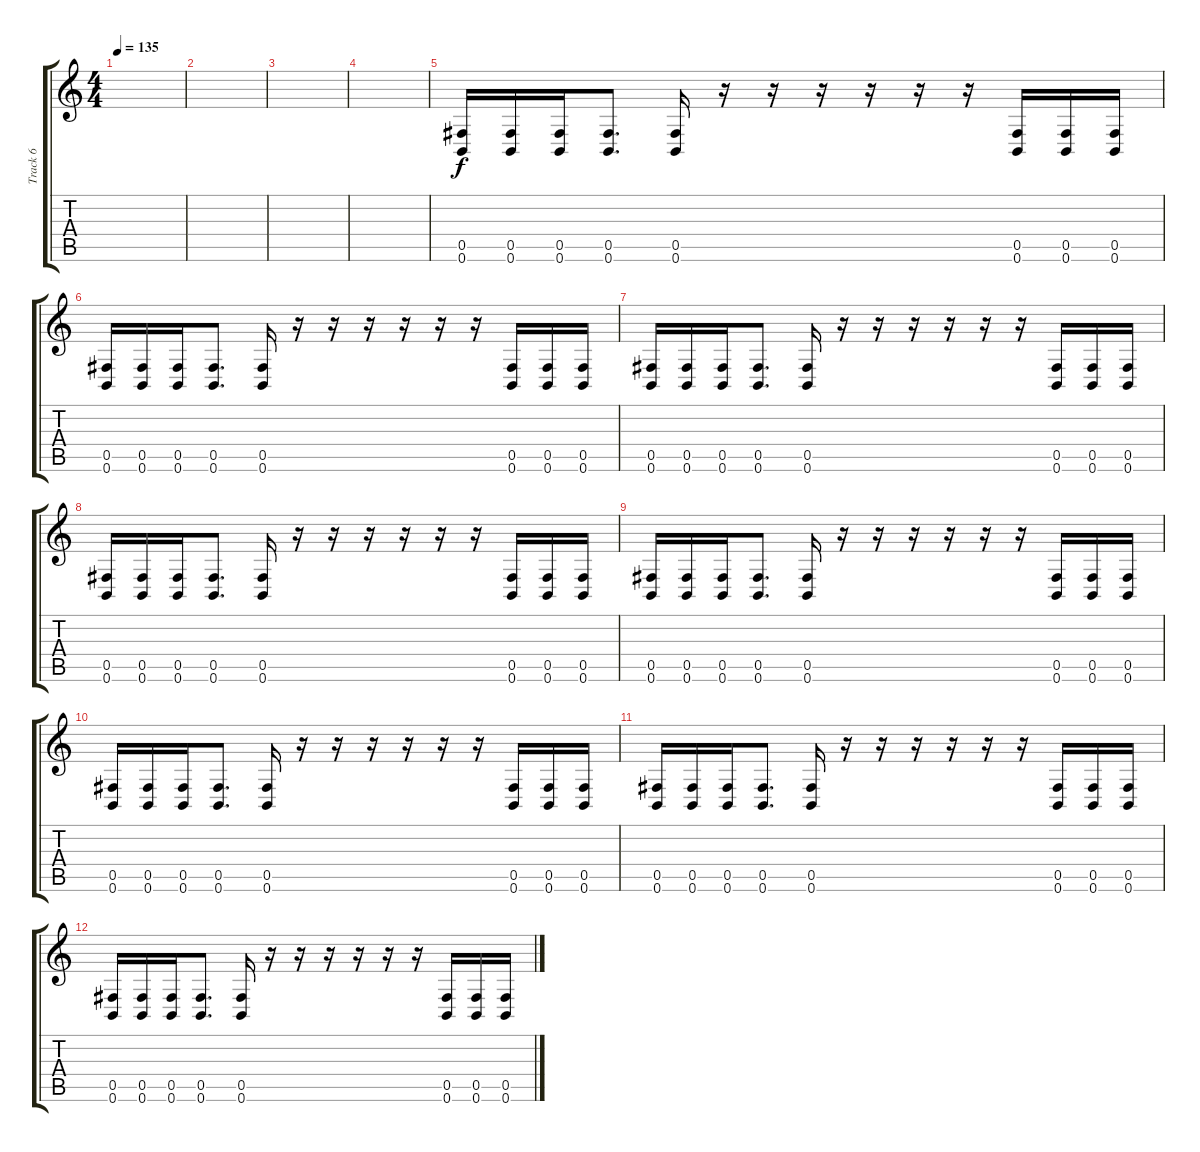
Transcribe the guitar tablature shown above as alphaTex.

\track ("Track 6" "Track 6") {instrument overdrivenguitar}
\staff {score tabs}
\tuning (Db4 Ab3 E3 B2 Gb2 B1) {hide}
\ts (4 4)
\tempo 135
\clef g2
\ks c
|
|
|
|
(0.5 0.6).16 (0.5 0.6).16 (0.5 0.6).16 (0.5 0.6).8{d} (0.5 0.6).16 r.16 r.16 r.16 r.16 r.16 r.16 (0.5 0.6).16 (0.5 0.6).16 (0.5 0.6).16 |
(0.5 0.6).16 (0.5 0.6).16 (0.5 0.6).16 (0.5 0.6).8{d} (0.5 0.6).16 r.16 r.16 r.16 r.16 r.16 r.16 (0.5 0.6).16 (0.5 0.6).16 (0.5 0.6).16 |
(0.5 0.6).16 (0.5 0.6).16 (0.5 0.6).16 (0.5 0.6).8{d} (0.5 0.6).16 r.16 r.16 r.16 r.16 r.16 r.16 (0.5 0.6).16 (0.5 0.6).16 (0.5 0.6).16 |
(0.5 0.6).16 (0.5 0.6).16 (0.5 0.6).16 (0.5 0.6).8{d} (0.5 0.6).16 r.16 r.16 r.16 r.16 r.16 r.16 (0.5 0.6).16 (0.5 0.6).16 (0.5 0.6).16 |
(0.5 0.6).16 (0.5 0.6).16 (0.5 0.6).16 (0.5 0.6).8{d} (0.5 0.6).16 r.16 r.16 r.16 r.16 r.16 r.16 (0.5 0.6).16 (0.5 0.6).16 (0.5 0.6).16 |
(0.5 0.6).16 (0.5 0.6).16 (0.5 0.6).16 (0.5 0.6).8{d} (0.5 0.6).16 r.16 r.16 r.16 r.16 r.16 r.16 (0.5 0.6).16 (0.5 0.6).16 (0.5 0.6).16 |
(0.5 0.6).16 (0.5 0.6).16 (0.5 0.6).16 (0.5 0.6).8{d} (0.5 0.6).16 r.16 r.16 r.16 r.16 r.16 r.16 (0.5 0.6).16 (0.5 0.6).16 (0.5 0.6).16 |
(0.5 0.6).16 (0.5 0.6).16 (0.5 0.6).16 (0.5 0.6).8{d} (0.5 0.6).16 r.16 r.16 r.16 r.16 r.16 r.16 (0.5 0.6).16 (0.5 0.6).16 (0.5 0.6).16
